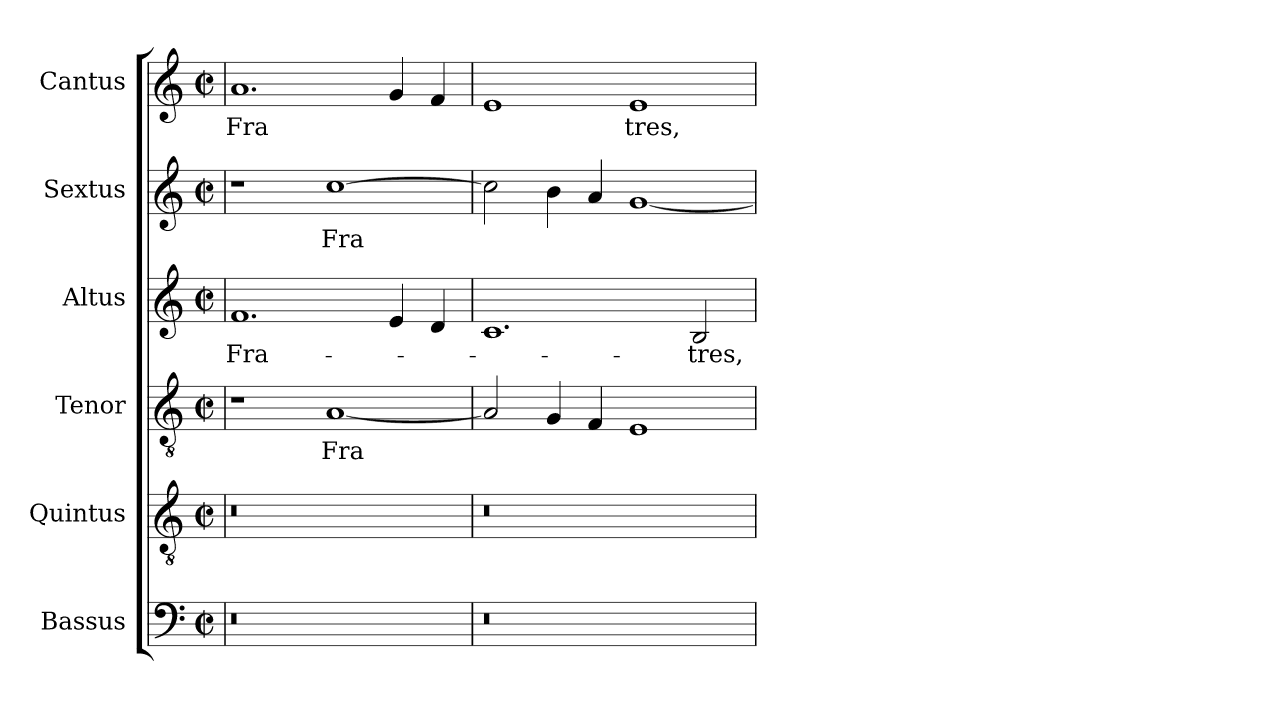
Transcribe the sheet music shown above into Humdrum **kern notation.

**kern	**kern	**kern	**text	**kern	**text	**kern	**text	**kern	**text
*part6	*part5	*part4	*part4	*part3	*part3	*part2	*part2	*part1	*part1
*staff6	*staff5	*staff4	*staff4	*staff3	*staff3	*staff2	*staff2	*staff1	*staff1
*I"Bassus	*I"Quintus	*I"Tenor	*	*I"Altus	*	*I"Sextus	*	*I"Cantus	*
!!LO:PB:g=z
*stria5	*stria5	*stria5	*	*stria5	*	*stria5	*	*stria5	*
*clefF4	*clefGv2	*clefGv2	*	*clefG2	*	*clefG2	*	*clefG2	*
*M2/2	*M2/2	*M2/2	*	*M2/2	*	*M2/2	*	*M2/2	*
*met(c|)	*met(c|)	*met(c|)	*	*met(c|)	*	*met(c|)	*	*met(c|)	*
=1	=1	=1	=1!	=1	=1!	=1	=1!	=1!	=1!
!	!	!	!	!	!LO:LY:b	!	!	!	!LO:LY:b
0r	0r	1r	.	1.f	Fra-	1r	.	1.a	Fra
!	!	!	!LO:LY:b	!	!	!	!LO:LY:b	!	!
.	.	[<1A	Fra	.	.	[>1cc	Fra	.	.
.	.	.	.	4e/	.	.	.	4g/	.
.	.	.	.	4d/	.	.	.	4f/	.
=2	=2	=2	=2	=2	=2	=2	=2	=2	=2
0r	0r	2A/]	.	1.c	.	2cc\]	.	1e	.
.	.	4G/	.	.	.	4b\	.	.	.
.	.	4F/	.	.	.	4a/	.	.	.
!	!	!	!	!	!	!	!	!	!LO:LY:b:cj
.	.	1E	.	.	.	[<1g	.	1e	tres,
!	!	!	!	!	!LO:LY:b:cj	!	!	!	!
.	.	.	.	2B/	-tres,	.	.	.	.
=	=	=	=	=	=	=	=	=	=
*-	*-	*-	*-	*-	*-	*-	*-	*-	*-
